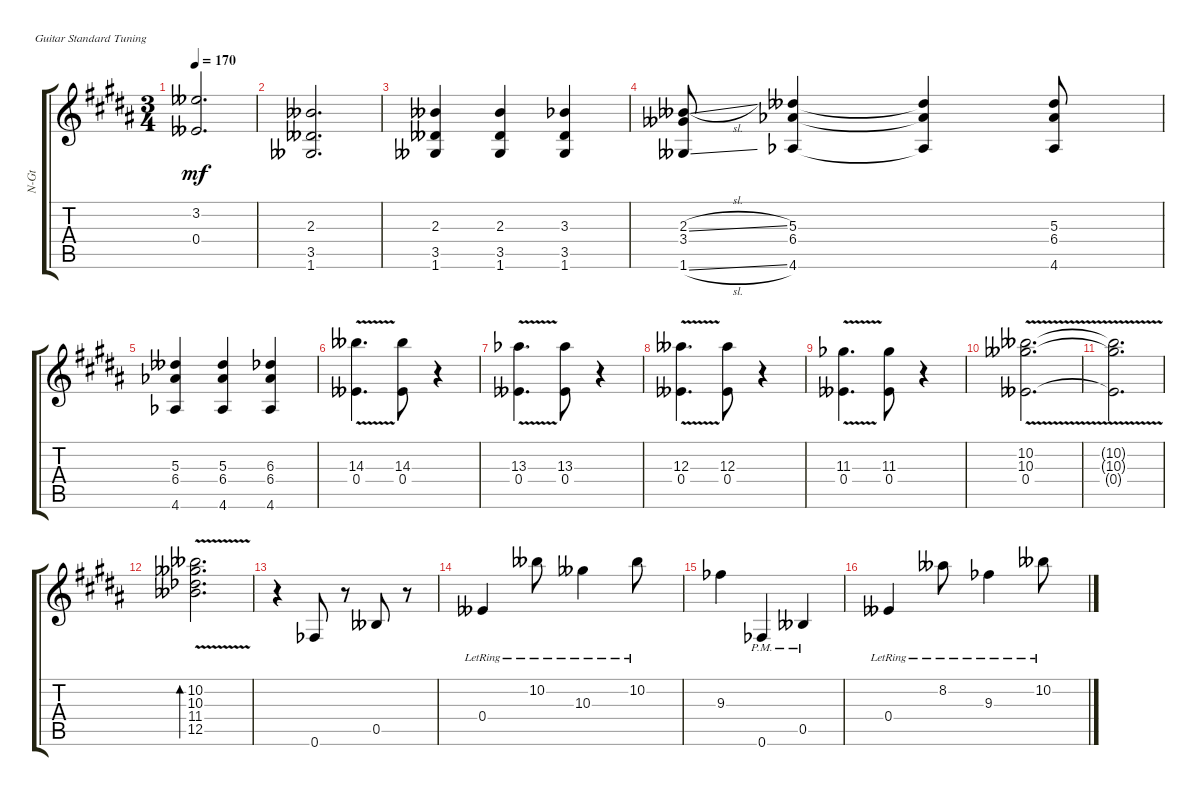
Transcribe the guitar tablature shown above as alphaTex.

\defaultSystemsLayout 4
\bracketExtendMode groupsimilarinstruments
\otherSystemsTrackNameOrientation horizontal
\track ("Nylon Guitar" "N-Gt") {instrument acousticguitarnylon}
\staff {score tabs}
\tuning (E4 B3 G3 D3 A2 E2)
\ts (3 4)
\tempo 170
\clef g2
\ks b
(0.4{t acc bb} 3.2{t acc bb}).2{d dy mf beam Up} |
(1.6{acc bb} 3.5{acc bb} 2.3{acc bb}).2{d beam Up} |
(1.6{acc bb} 3.5{acc bb} 2.3{acc bb}).4{beam Up} (1.6{acc bb} 3.5{acc bb} 2.3{acc bb}).4{beam Up} (1.6{acc bb} 3.5{acc bb} 3.3{acc b}).4{beam Up} |
(1.6{sl acc bb} 2.3{sl acc bb} 3.4{acc bb}).8{beam Up} (4.6{acc b} 6.4{acc b} 5.3{acc bb}).4{beam Up} (4.6{t acc b} 6.4{t acc b} 5.3{t acc bb}).4{beam Up} (4.6{acc b} 6.4{acc b} 5.3{acc bb}).8{beam Up} |
(4.6{acc b} 6.4{acc b} 5.3{acc bb}).4{beam Up} (4.6{acc b} 6.4{acc b} 5.3{acc bb}).4{beam Up} (4.6{acc b} 6.4{acc b} 6.3{acc b}).4{beam Up} |
(0.4{acc bb} 14.3{v acc bb}).4{d beam Down} (0.4{acc bb} 14.3{acc bb}).8{beam Down} r.4{beam Down} |
(0.4{acc bb} 13.3{v acc b}).4{d beam Down} (0.4{acc bb} 13.3{acc b}).8{beam Down} r.4{beam Down} |
(0.4{acc bb} 12.3{v acc bb}).4{d beam Down} (0.4{acc bb} 12.3{acc bb}).8{beam Down} r.4{beam Down} |
(0.4{acc bb} 11.3{v acc b}).4{d beam Down} (0.4{acc bb} 11.3{acc b}).8{beam Down} r.4{beam Down} |
(0.4{acc bb} 10.3{v acc bb} 10.2{v acc bb}).2{d beam Down} |
(0.4{t acc bb} 10.3{v t acc bb} 10.2{v t acc bb}).2{d beam Down} |
(12.5{v acc bb} 11.4{v acc b} 10.3{v acc bb} 10.2{v acc bb}).2{d bd 104 beam Down} |
r.4{beam Down} 0.6{acc b}.8{beam Up} r.8{beam Up} 0.5{acc bb}.8{beam Up} r.8{beam Up} |
0.4{lr acc bb}.4{beam Up} 10.2{lr acc bb}.8{beam Down} 10.3{lr acc bb}.4{beam Down} 10.2{lr acc bb}.8{beam Down} |
9.3{acc b}.4{beam Down} 0.6{pm acc b}.4{beam Up} 0.5{pm acc bb}.4{beam Up} |
0.4{lr acc bb}.4{beam Up} 8.2{lr acc bb}.8{beam Down} 9.3{lr acc b}.4{beam Down} 10.2{lr acc bb}.8{beam Down}
